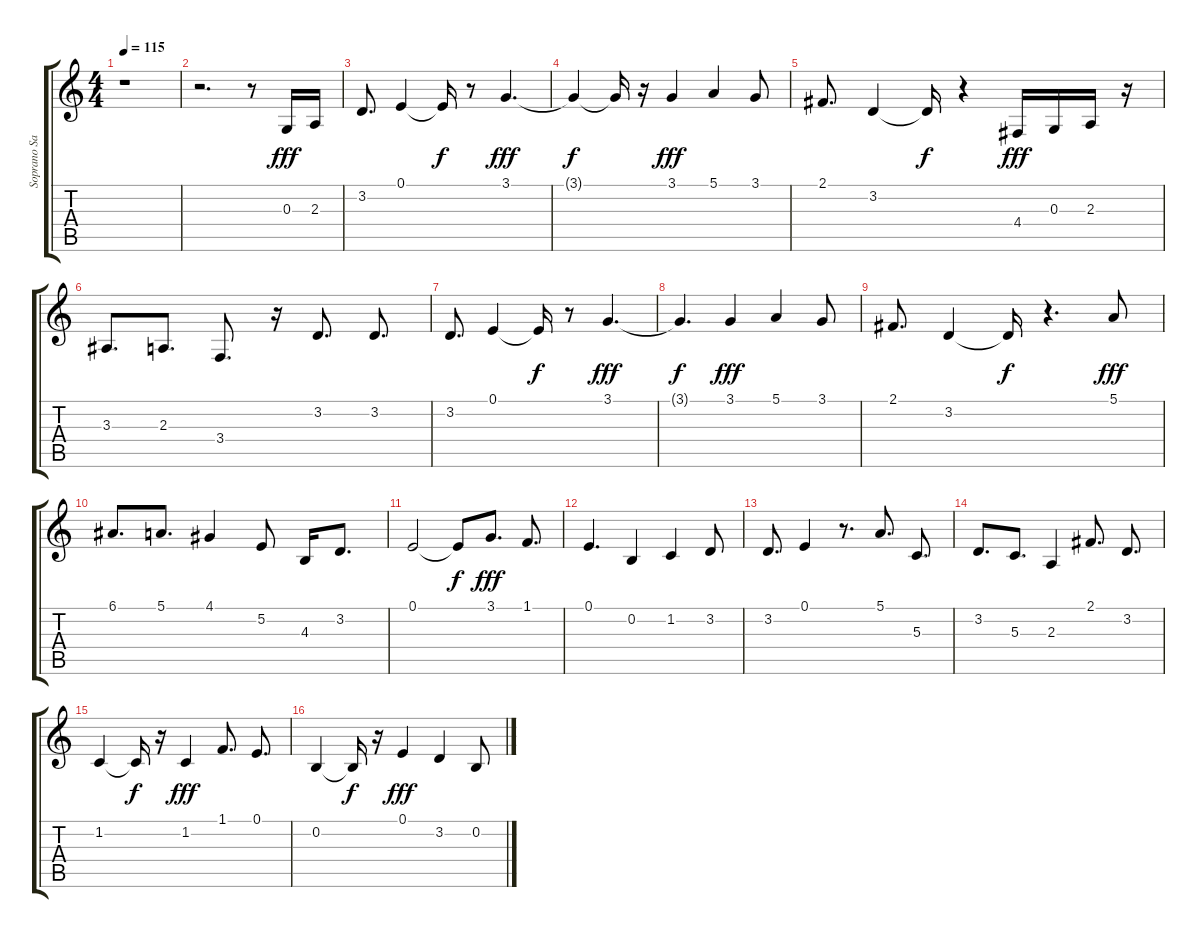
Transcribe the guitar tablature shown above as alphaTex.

\track ("Soprano Sax" "Soprano Sa") {instrument sopranosax}
\staff {score tabs}
\tuning (E4 B3 G3 D3 A2 E2) {hide}
\ts (4 4)
\tempo 115
\clef g2
\ks c
r.1{dy fff} |
r.2{d} r.8 0.3.16 2.3.16 |
3.2.8{d} 0.1.4 0.1{t}.16{dy f} r.8 3.1.4{d dy fff} |
3.1{t}.4{dy f} 3.1{t}.16 r.16 3.1.4{dy fff} 5.1.4 3.1.8 |
2.1.8{d} 3.2.4 3.2{t}.16{dy f} r.4 4.4.16{dy fff} 0.3.16 2.3.16 r.16 |
3.3.8{d} 2.3.8{d} 3.4.8{d} r.16 3.2.8{d} 3.2.8{d} |
3.2.8{d} 0.1.4 0.1{t}.16{dy f} r.8 3.1.4{d dy fff} |
3.1{t}.4{d dy f} 3.1.4{dy fff} 5.1.4 3.1.8 |
2.1.8{d} 3.2.4 3.2{t}.16{dy f} r.4{d} 5.1.8{dy fff} |
6.1.8{d} 5.1.8{d} 4.1.4 5.2.8 4.3.16 3.2.8{d} |
0.1.2 0.1{t}.8{dy f} 3.1.8{d dy fff} 1.1.8{d} |
0.1.4{d} 0.2.4 1.2.4 3.2.8 |
3.2.8{d} 0.1.4 r.8{d} 5.1.8{d} 5.3.8{d} |
3.2.8{d} 5.3.8{d} 2.3.4 2.1.8{d} 3.2.8{d} |
1.2.4 1.2{t}.16{dy f} r.16 1.2.4{dy fff} 1.1.8{d} 0.1.8{d} |
0.2.4 0.2{t}.16{dy f} r.16 0.1.4{dy fff} 3.2.4 0.2.8
